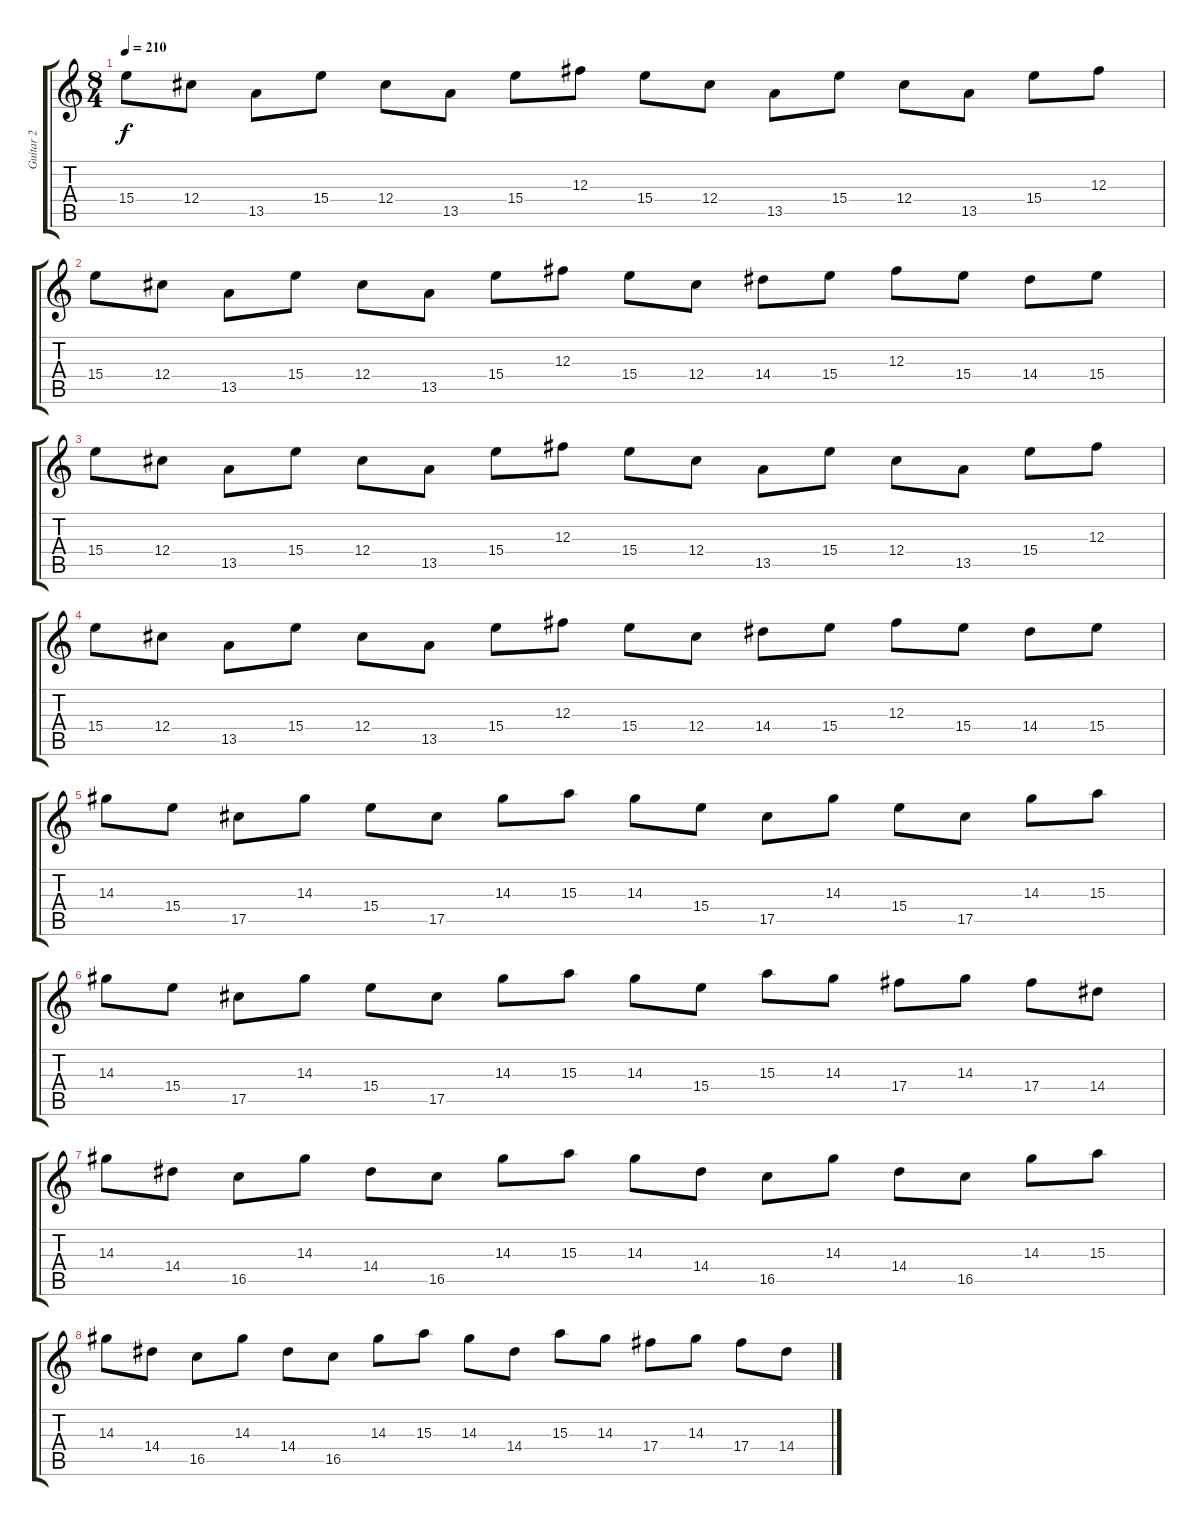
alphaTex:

\track ("Guitar 2" "Guitar 2") {instrument distortionguitar}
\staff {score tabs}
\tuning (Eb4 Bb3 Gb3 Db3 Ab2 Db2) {hide}
\ts (8 4)
\tempo 210
\clef g2
\ks c
15.4.8{dy f} 12.4.8 13.5.8 15.4.8 12.4.8 13.5.8 15.4.8 12.3.8 15.4.8 12.4.8 13.5.8 15.4.8 12.4.8 13.5.8 15.4.8 12.3.8 |
15.4.8 12.4.8 13.5.8 15.4.8 12.4.8 13.5.8 15.4.8 12.3.8 15.4.8 12.4.8 14.4.8 15.4.8 12.3.8 15.4.8 14.4.8 15.4.8 |
15.4.8 12.4.8 13.5.8 15.4.8 12.4.8 13.5.8 15.4.8 12.3.8 15.4.8 12.4.8 13.5.8 15.4.8 12.4.8 13.5.8 15.4.8 12.3.8 |
15.4.8 12.4.8 13.5.8 15.4.8 12.4.8 13.5.8 15.4.8 12.3.8 15.4.8 12.4.8 14.4.8 15.4.8 12.3.8 15.4.8 14.4.8 15.4.8 |
14.3.8 15.4.8 17.5.8 14.3.8 15.4.8 17.5.8 14.3.8 15.3.8 14.3.8 15.4.8 17.5.8 14.3.8 15.4.8 17.5.8 14.3.8 15.3.8 |
14.3.8 15.4.8 17.5.8 14.3.8 15.4.8 17.5.8 14.3.8 15.3.8 14.3.8 15.4.8 15.3.8 14.3.8 17.4.8 14.3.8 17.4.8 14.4.8 |
14.3.8 14.4.8 16.5.8 14.3.8 14.4.8 16.5.8 14.3.8 15.3.8 14.3.8 14.4.8 16.5.8 14.3.8 14.4.8 16.5.8 14.3.8 15.3.8 |
14.3.8 14.4.8 16.5.8 14.3.8 14.4.8 16.5.8 14.3.8 15.3.8 14.3.8 14.4.8 15.3.8 14.3.8 17.4.8 14.3.8 17.4.8 14.4.8
